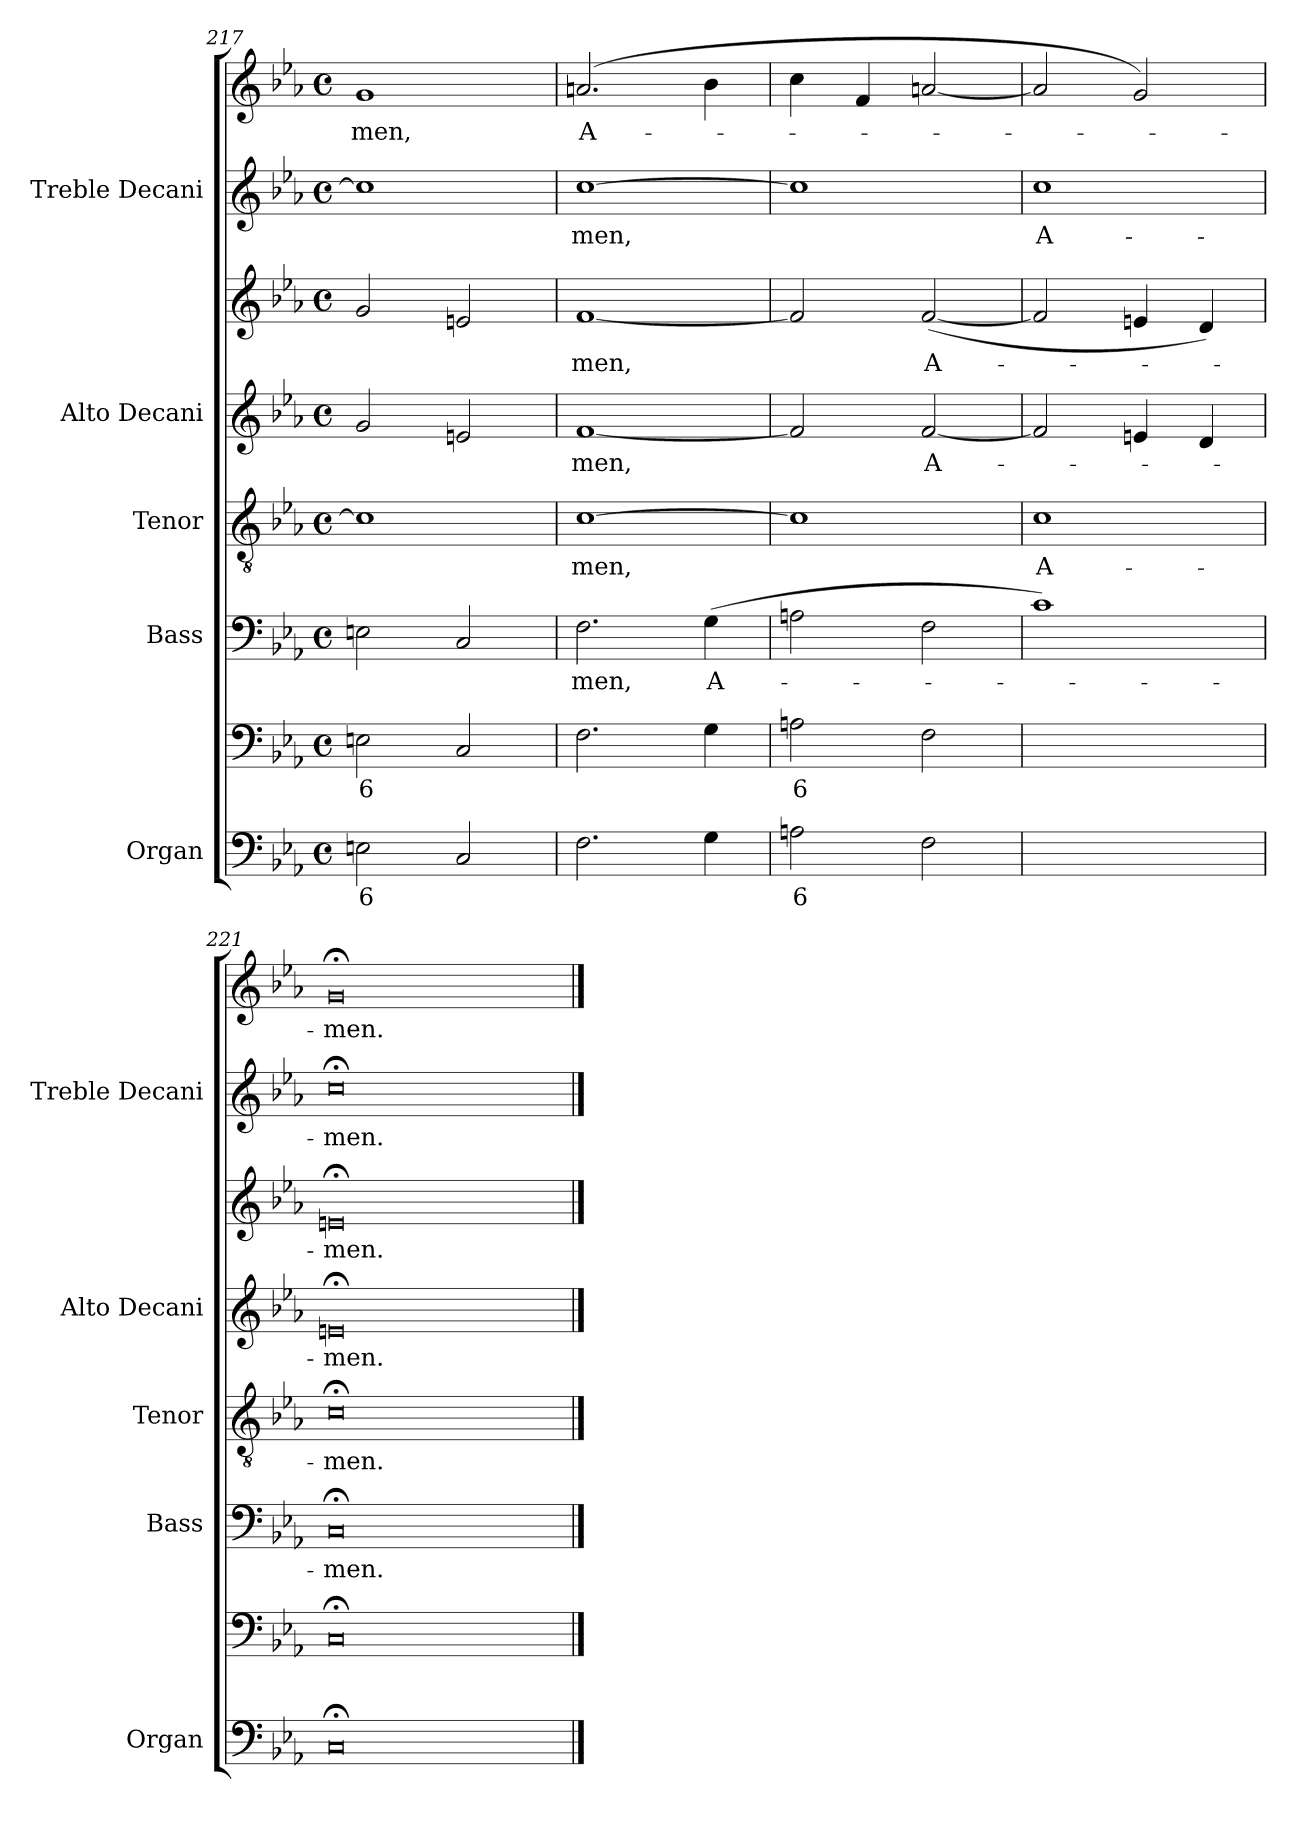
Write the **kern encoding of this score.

**kern	**text	**kern	**text	**kern	**text	**kern	**text	**kern	**text	**kern	**text	**kern	**text	**kern	**text
*part5	*part5	*part5	*part5	*part4	*part4	*part3	*part3	*part2	*part2	*part2	*part2	*part1	*part1	*part1	*part1
*staff8	*staff8	*staff7	*staff7	*staff6	*staff6	*staff5	*staff5	*staff4	*staff4	*staff3	*staff3	*staff2	*staff2	*staff1	*staff1
*I"Organ	*	*	*	*I"Bass	*	*I"Tenor	*	*I"Alto Decani	*	*	*	*I"Treble Decani	*	*	*
*I'Organ	*	*	*	*I'Bass	*	*I'Tenor	*	*I'Alto Decani	*	*	*	*I'Treble Decani	*	*	*
*clefF4	*	*clefF4	*	*clefF4	*	*clefGv2	*	*clefG2	*	*clefG2	*	*clefG2	*	*clefG2	*
*k[b-e-a-]	*	*k[b-e-a-]	*	*k[b-e-a-]	*	*k[b-e-a-]	*	*k[b-e-a-]	*	*k[b-e-a-]	*	*k[b-e-a-]	*	*k[b-e-a-]	*
*E-:	*	*E-:	*	*E-:	*	*E-:	*	*E-:	*	*E-:	*	*E-:	*	*E-:	*
*M4/4	*	*M4/4	*	*M4/4	*	*M4/4	*	*M4/4	*	*M4/4	*	*M4/4	*	*M4/4	*
*met(c)	*	*met(c)	*	*met(c)	*	*met(c)	*	*met(c)	*	*met(c)	*	*met(c)	*	*met(c)	*
=217	=217	=217	=217	=217	=217	=217	=217	=217	=217	=217	=217	=217	=217	=217	=217
!	!LO:LY:b	!	!LO:LY:b	!	!	!	!	!	!	!	!	!	!	!	!LO:LY:b
2En	6	2En	6	2En	.	1c]	.	2g	.	2g	.	1cc]	.	1g	men,
2C	.	2C	.	2C	.	.	.	2en	.	2en	.	.	.	.	.
=218	=218	=218	=218	=218	=218	=218	=218	=218	=218	=218	=218	=218	=218	=218	=218
!	!	!	!	!	!LO:LY:b	!	!LO:LY:b	!	!LO:LY:b	!	!LO:LY:b	!	!LO:LY:b	!	!LO:LY:b
2.F	.	2.F	.	2.F	men,	[1c	men,	[1f	men,	[1f	men,	[1cc	men,	(<2.an	A-
!	!	!	!	!	!LO:LY:b	!	!	!	!	!	!	!	!	!	!
4G	.	4G	.	(>4G	A-	.	.	.	.	.	.	.	.	4b-	.
=219	=219	=219	=219	=219	=219	=219	=219	=219	=219	=219	=219	=219	=219	=219	=219
!	!LO:LY:b	!	!LO:LY:b	!	!	!	!	!	!	!	!	!	!	!	!
2An	6	2An	6	2An	.	1c]	.	2f]	.	2f]	.	1cc]	.	4cc	.
.	.	.	.	.	.	.	.	.	.	.	.	.	.	4f	.
!	!	!	!	!	!	!	!	!	!LO:LY:b	!	!LO:LY:b	!	!	!	!
2F	.	2F	.	2F	.	.	.	[2f	A-	(<[2f	A-	.	.	[2an	.
=220	=220	=220	=220	=220	=220	=220	=220	=220	=220	=220	=220	=220	=220	=220	=220
!	!LO:LY:b	!	!LO:LY:b	!	!	!	!LO:LY:b	!	!	!	!	!	!LO:LY:b	!	!
[2cyy	6	[2cyy	6	1c)	.	1c	A-	2f]	.	2f]	.	1cc	A-	2a]	.
!	!LO:LY:b	!	!LO:LY:b	!	!	!	!	!	!	!	!	!	!	!	!
2cyy]	5	2cyy]	5	.	.	.	.	4en	.	4en	.	.	.	2g)	.
.	.	.	.	.	.	.	.	4d	.	4d)	.	.	.	.	.
=221	=221	=221	=221	=221	=221	=221	=221	=221	=221	=221	=221	=221	=221	=221	=221
!	!	!	!	!	!LO:LY:b	!	!LO:LY:b	!	!LO:LY:b	!	!LO:LY:b	!	!LO:LY:b	!	!LO:LY:b
0C;<	.	0C;<	.	0C;<	men.	0c;<	-men.	0en;<	men.	0en;<	men.	0cc;<	men.	0g;<	-men.
==	==	==	==	==	==	==	==	==	==	==	==	==	==	==	==
*-	*-	*-	*-	*-	*-	*-	*-	*-	*-	*-	*-	*-	*-	*-	*-
